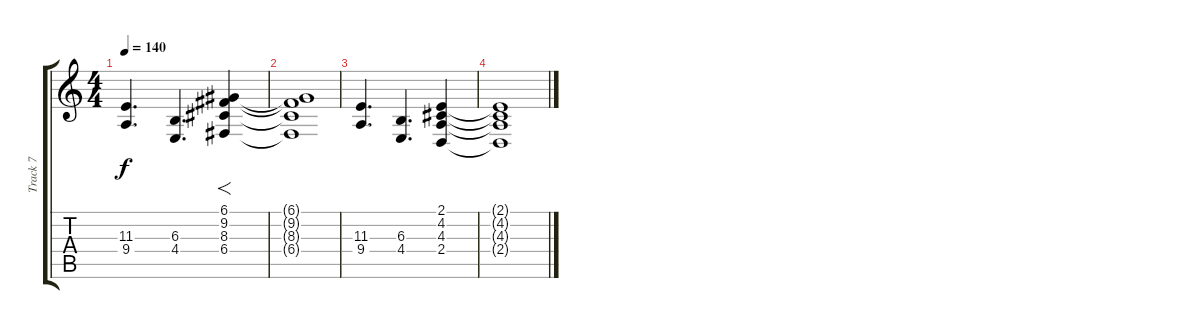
\track ("Track 7" "Track 7") {instrument pad2warm}
\staff {score tabs}
\tuning (D4 A3 F3 C3 G2 D2) {hide}
\ts (4 4)
\tempo 140
\clef g2
\ks c
(11.3 9.4).4{d dy f} (6.3 4.4).4{d} (6.1 9.2 8.3 6.4).4{f} |
(6.1{t} 9.2{t} 8.3{t} 6.4{t}).1 |
(11.3 9.4).4{d} (6.3 4.4).4{d} (2.1 4.2 4.3 2.4).4{volume 6} |
(2.1{t} 4.2{t} 4.3{t} 2.4{t}).1
